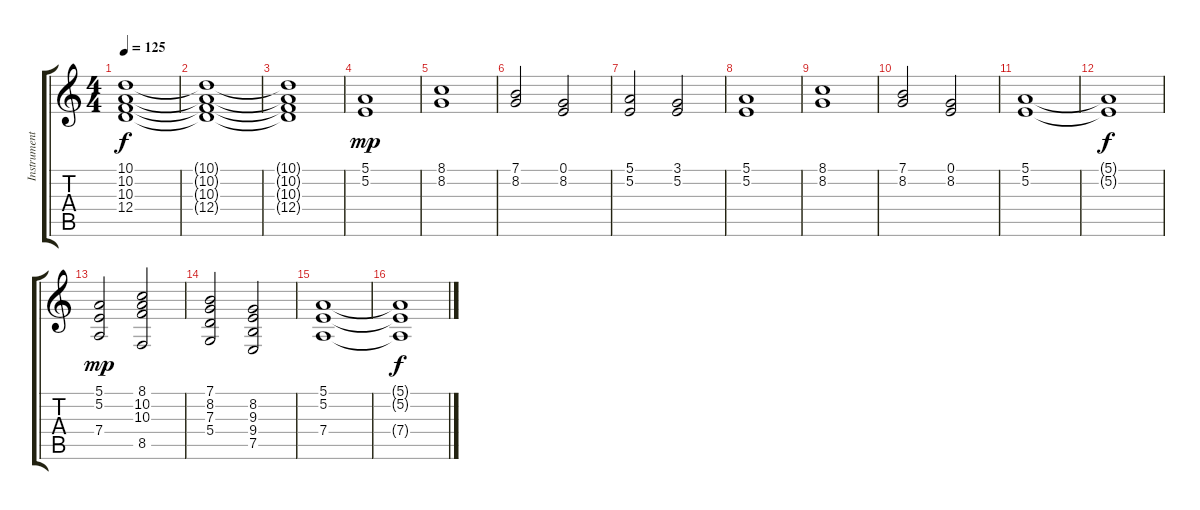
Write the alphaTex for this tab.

\track ("Instrument 4" "Instrument") {instrument harmonica}
\staff {score tabs}
\tuning (E4 B3 G3 D3 A2 E2) {hide}
\ts (4 4)
\tempo 125
\clef g2
\ks c
(10.1{t} 10.2{t} 10.3{t} 12.4{t}).1{dy f} |
(10.1{t} 10.2{t} 10.3{t} 12.4{t}).1 |
(10.1{t} 10.2{t} 10.3{t} 12.4{t}).1 |
(5.1 5.2).1{dy mp} |
(8.1 8.2).1 |
(7.1 8.2).2 (0.1 8.2).2 |
(5.1 5.2).2 (3.1 5.2).2 |
(5.1 5.2).1 |
(8.1 8.2).1 |
(7.1 8.2).2 (0.1 8.2).2 |
(5.1 5.2).1 |
(5.1{t} 5.2{t}).1{dy f} |
(5.1 5.2 7.4).2{dy mp} (8.1 10.2 10.3 8.5).2 |
(7.1 8.2 7.3 5.4).2 (8.2 9.3 9.4 7.5).2 |
(5.1 5.2 7.4).1 |
(5.1{t} 5.2{t} 7.4{t}).1{dy f}
